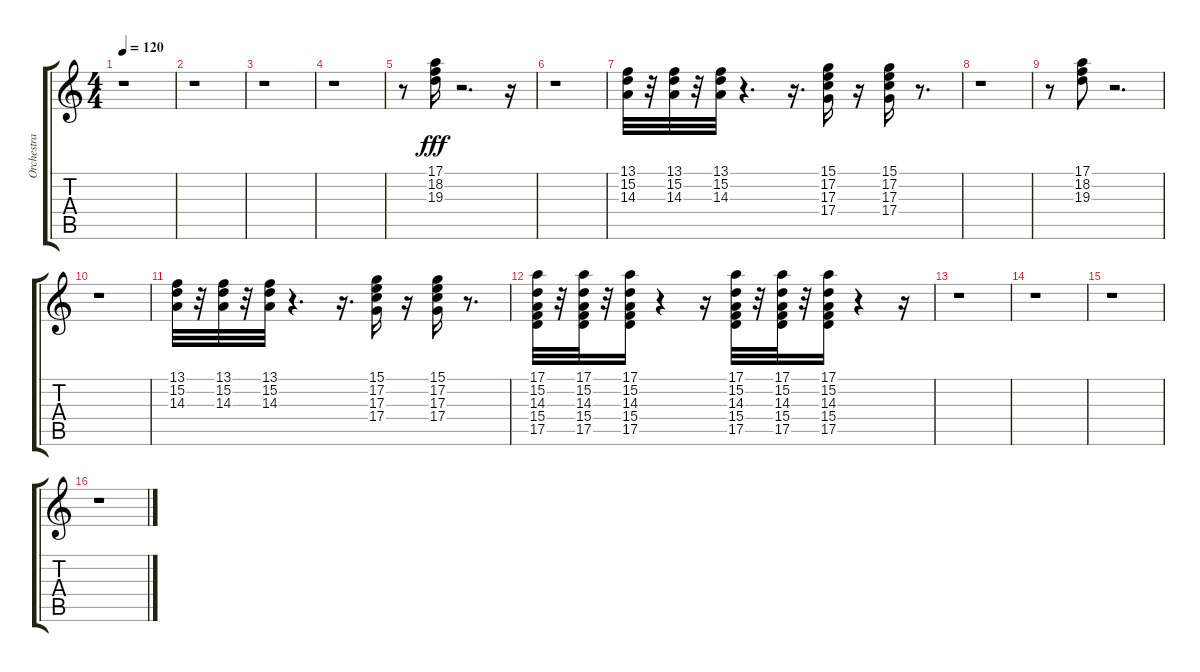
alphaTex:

\track ("Orchestra" "Orchestra") {instrument brasssection}
\staff {score tabs}
\tuning (E4 B3 G3 D3 A2 E2) {hide}
\ts (4 4)
\tempo 120
\clef g2
\ks c
r.1{dy fff} |
r.1 |
r.1 |
r.1 |
r.8 (17.1 18.2 19.3).16 r.2{d} r.16 |
r.1 |
(13.1 15.2 14.3).32 r.32 (13.1 15.2 14.3).32 r.32 (13.1 15.2 14.3).32 r.4{d} r.16{d} (15.1 17.2 17.3 17.4).16 r.16 (15.1 17.2 17.3 17.4).16 r.8{d} |
r.1 |
r.8 (17.1 18.2 19.3).8 r.2{d} |
r.1 |
(13.1 15.2 14.3).32 r.32 (13.1 15.2 14.3).32 r.32 (13.1 15.2 14.3).32 r.4{d} r.16{d} (15.1 17.2 17.3 17.4).16 r.16 (15.1 17.2 17.3 17.4).16 r.8{d} |
(17.1 15.2 14.3 15.4 17.5).32 r.32 (17.1 15.2 14.3 15.4 17.5).32 r.32 (17.1 15.2 14.3 15.4 17.5).16 r.4 r.16 (17.1 15.2 14.3 15.4 17.5).32 r.32 (17.1 15.2 14.3 15.4 17.5).32 r.32 (17.1 15.2 14.3 15.4 17.5).16 r.4 r.16 |
r.1 |
r.1 |
r.1 |
r.1
